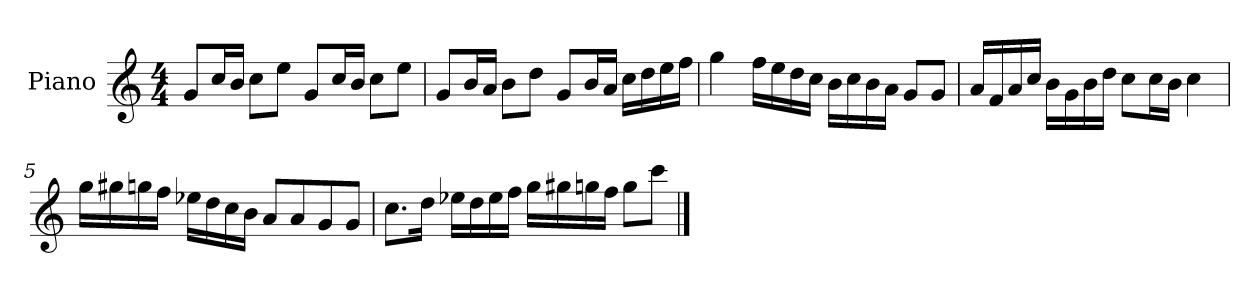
**kern
*part1
*staff1
*I"Piano
*I'P-no
*clefG2
*k[]
*M4/4
*MM90
=1
8g/L
16cc/L
16b/JJ
8cc\L
8ee\J
8g/L
16cc/L
16b/JJ
8cc\L
8ee\J
=2
8g/L
16b/L
16a/JJ
8b\L
8dd\J
8g/L
16b/L
16a/JJ
16cc\LL
16dd\
16ee\
16ff\JJ
=3
4gg\
16ff\LL
16ee\
16dd\
16cc\JJ
16b\LL
16cc\
16b\
16a\JJ
8g/L
8g/J
!!LO:LB:g=z
=4
16a/LL
16f/
16a/
16cc/JJ
16b\LL
16g\
16b\
16dd\JJ
8cc\L
16cc\L
16b\JJ
4cc\
=5
16gg\LL
16gg#X\
16ggn\
16ff\JJ
16ee-X\LL
16dd\
16cc\
16b\JJ
8a/L
8a/
8g/
8g/J
=6
8.cc\L
16dd\Jk
16ee-X\LL
16dd\
16ee-\
16ff\JJ
16gg\LL
16gg#X\
16ggn\
16ff\JJ
8gg\L
8ccc\J
==
*-
